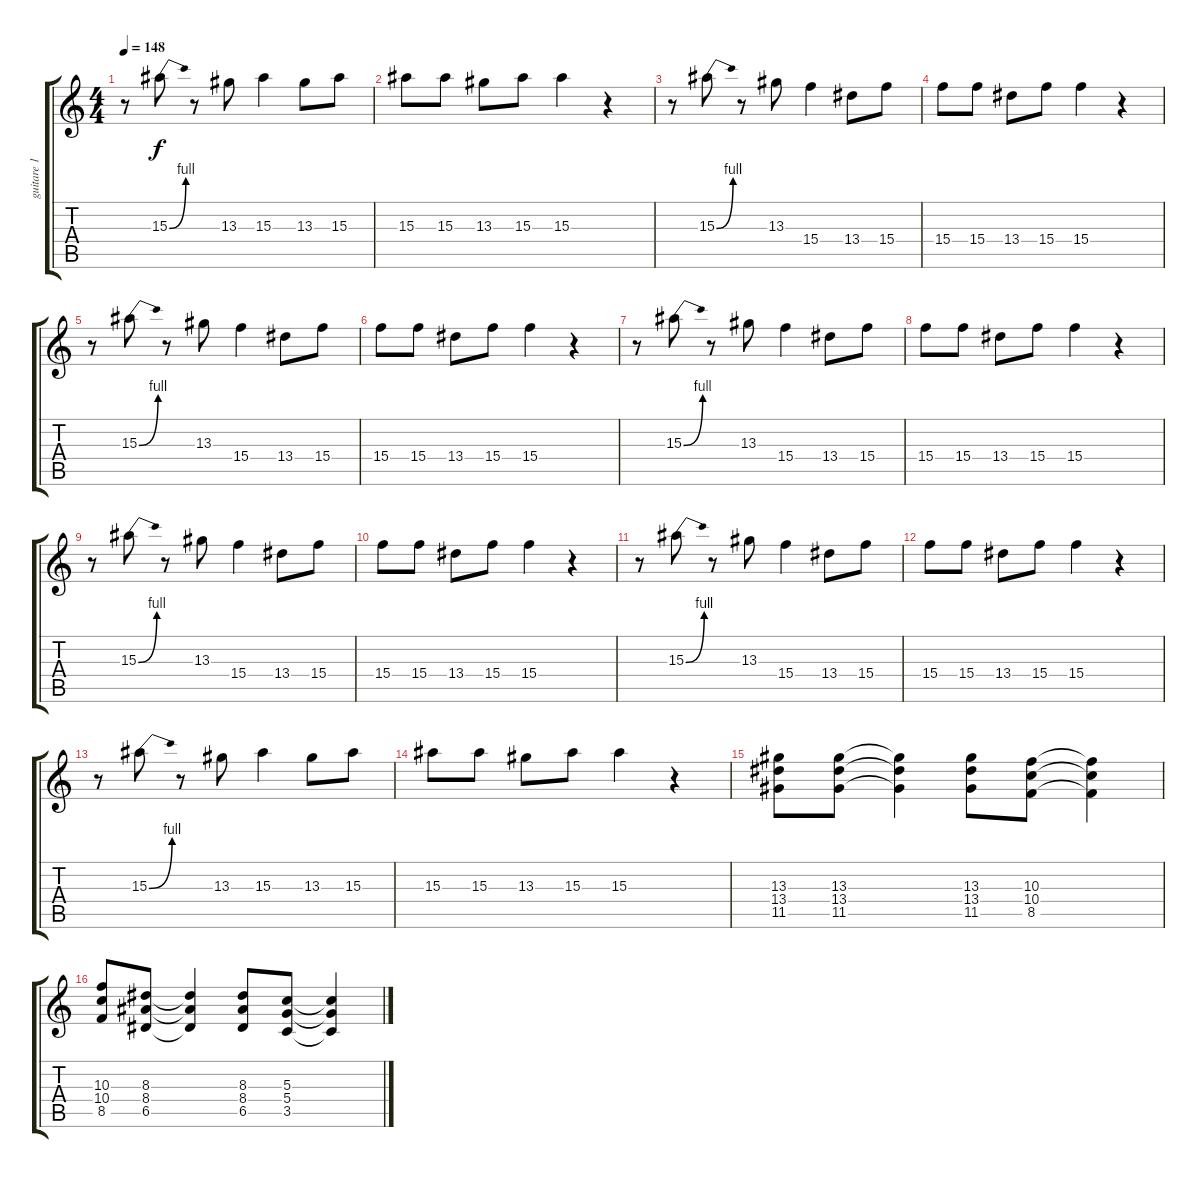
\track ("guitare 1" "guitare 1") {instrument electricguitarclean}
\staff {score tabs}
\tuning (E4 B3 G3 D3 A2 E2) {hide}
\ts (4 4)
\tempo 148
\clef g2
\ks c
r.8{dy f} 15.3{be (bend 0 0 60 4)}.8 r.8 13.3.8 15.3.4 13.3.8 15.3.8 |
15.3.8 15.3.8 13.3.8 15.3.8 15.3.4 r.4 |
r.8 15.3{be (bend 0 0 60 4)}.8 r.8 13.3.8 15.4.4 13.4.8 15.4.8 |
15.4.8 15.4.8 13.4.8 15.4.8 15.4.4 r.4 |
r.8 15.3{be (bend 0 0 60 4)}.8 r.8 13.3.8 15.4.4 13.4.8 15.4.8 |
15.4.8 15.4.8 13.4.8 15.4.8 15.4.4 r.4 |
r.8 15.3{be (bend 0 0 60 4)}.8 r.8 13.3.8 15.4.4 13.4.8 15.4.8 |
15.4.8 15.4.8 13.4.8 15.4.8 15.4.4 r.4 |
r.8 15.3{be (bend 0 0 60 4)}.8 r.8 13.3.8 15.4.4 13.4.8 15.4.8 |
15.4.8 15.4.8 13.4.8 15.4.8 15.4.4 r.4 |
r.8 15.3{be (bend 0 0 60 4)}.8 r.8 13.3.8 15.4.4 13.4.8 15.4.8 |
15.4.8 15.4.8 13.4.8 15.4.8 15.4.4 r.4 |
r.8 15.3{be (bend 0 0 60 4)}.8 r.8 13.3.8 15.3.4 13.3.8 15.3.8 |
15.3.8 15.3.8 13.3.8 15.3.8 15.3.4 r.4 |
(13.3 13.4 11.5).8 (13.3 13.4 11.5).8 (13.3{t} 13.4{t} 11.5{t}).4 (13.3 13.4 11.5).8 (10.3 10.4 8.5).8 (10.3{t} 10.4{t} 8.5{t}).4 |
(10.3 10.4 8.5).8 (8.3 8.4 6.5).8 (8.3{t} 8.4{t} 6.5{t}).4 (8.3 8.4 6.5).8 (5.3 5.4 3.5).8 (5.3{t} 5.4{t} 3.5{t}).4
